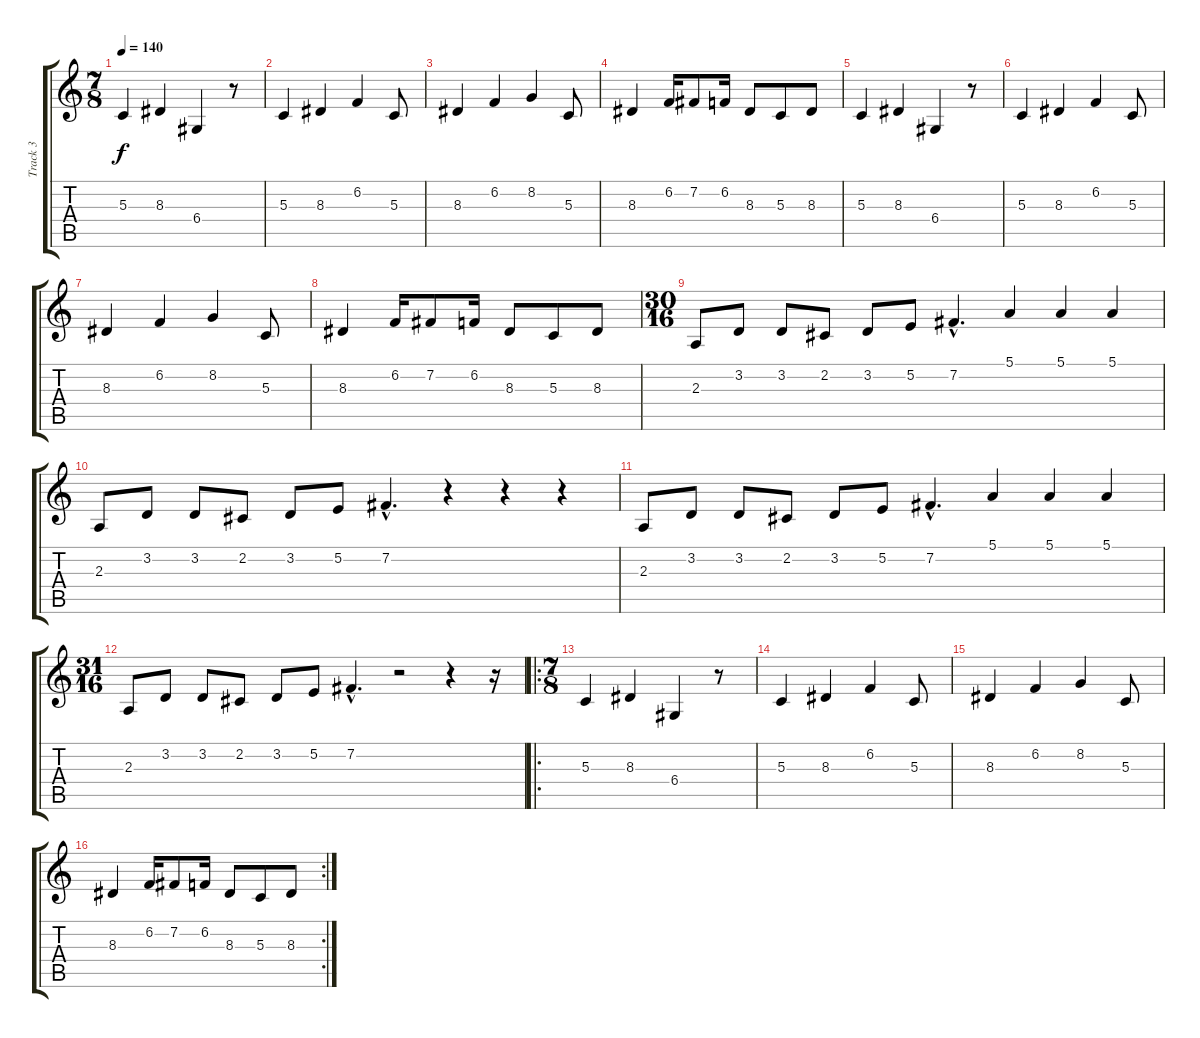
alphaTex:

\track ("Track 3" "Track 3") {instrument fx7echoes}
\staff {score tabs}
\tuning (E4 B3 G3 D3 A2 E2) {hide}
\ts (7 8)
\tempo 140
\clef g2
\ks c
5.3.4{dy f instrument fx7echoes} 8.3.4 6.4.4 r.8 |
5.3.4 8.3.4 6.2.4 5.3.8 |
8.3.4 6.2.4 8.2.4 5.3.8 |
8.3.4 6.2.16 7.2.8 6.2.16 8.3.8 5.3.8 8.3.8 |
5.3.4 8.3.4 6.4.4 r.8 |
5.3.4 8.3.4 6.2.4 5.3.8 |
8.3.4 6.2.4 8.2.4 5.3.8 |
8.3.4 6.2.16 7.2.8 6.2.16 8.3.8 5.3.8 8.3.8 |
\ts (30 16)
2.3.8 3.2.8 3.2.8 2.2.8 3.2.8 5.2.8 7.2{hac}.4{d} 5.1.4 5.1.4 5.1.4 |
2.3.8 3.2.8 3.2.8 2.2.8 3.2.8 5.2.8 7.2{hac}.4{d} r.4 r.4 r.4 |
2.3.8 3.2.8 3.2.8 2.2.8 3.2.8 5.2.8 7.2{hac}.4{d} 5.1.4 5.1.4 5.1.4 |
\ts (31 16)
2.3.8 3.2.8 3.2.8 2.2.8 3.2.8 5.2.8 7.2{hac}.4{d} r.2 r.4 r.16 |
\ro
\ts (7 8)
5.3.4 8.3.4 6.4.4 r.8 |
5.3.4 8.3.4 6.2.4 5.3.8 |
8.3.4 6.2.4 8.2.4 5.3.8 |
\rc 2
8.3.4 6.2.16 7.2.8 6.2.16 8.3.8 5.3.8 8.3.8
